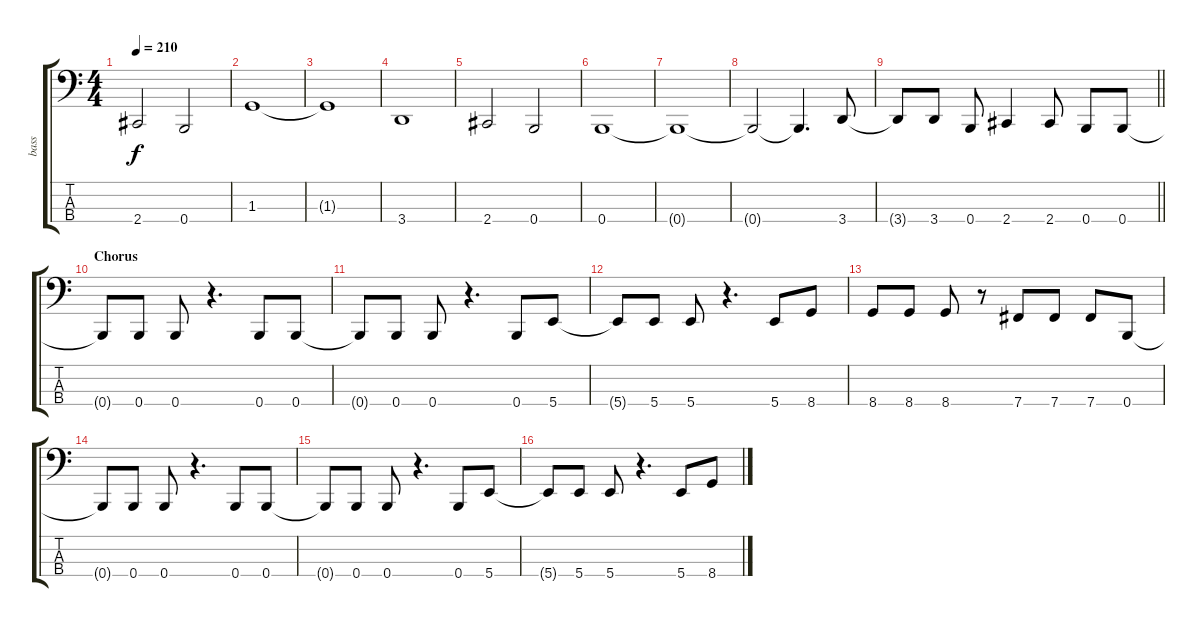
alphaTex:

\track ("bass" "bass") {solo instrument electricbassfinger}
\staff {score tabs}
\tuning (E2 B1 Gb1 B0) {hide}
\ts (4 4)
\tempo 210
\clef f4
\ks c
2.4.2{dy f} 0.4.2 |
1.3.1 |
1.3{t}.1 |
3.4.1 |
2.4.2 0.4.2 |
0.4.1 |
0.4{t}.1 |
0.4{t}.2 0.4{t}.4{d} 3.4.8 |
\barLineRight lightlight
3.4{t}.8 3.4.8 0.4.8 2.4.4 2.4.8 0.4.8 0.4.8 |
\section ("" "Chorus")
0.4{t}.8 0.4.8 0.4.8 r.4{d} 0.4.8 0.4.8 |
0.4{t}.8 0.4.8 0.4.8 r.4{d} 0.4.8 5.4.8 |
5.4{t}.8 5.4.8 5.4.8 r.4{d} 5.4.8 8.4.8 |
8.4.8 8.4.8 8.4.8 r.8 7.4.8 7.4.8 7.4.8 0.4.8 |
0.4{t}.8 0.4.8 0.4.8 r.4{d} 0.4.8 0.4.8 |
0.4{t}.8 0.4.8 0.4.8 r.4{d} 0.4.8 5.4.8 |
5.4{t}.8 5.4.8 5.4.8 r.4{d} 5.4.8 8.4.8
